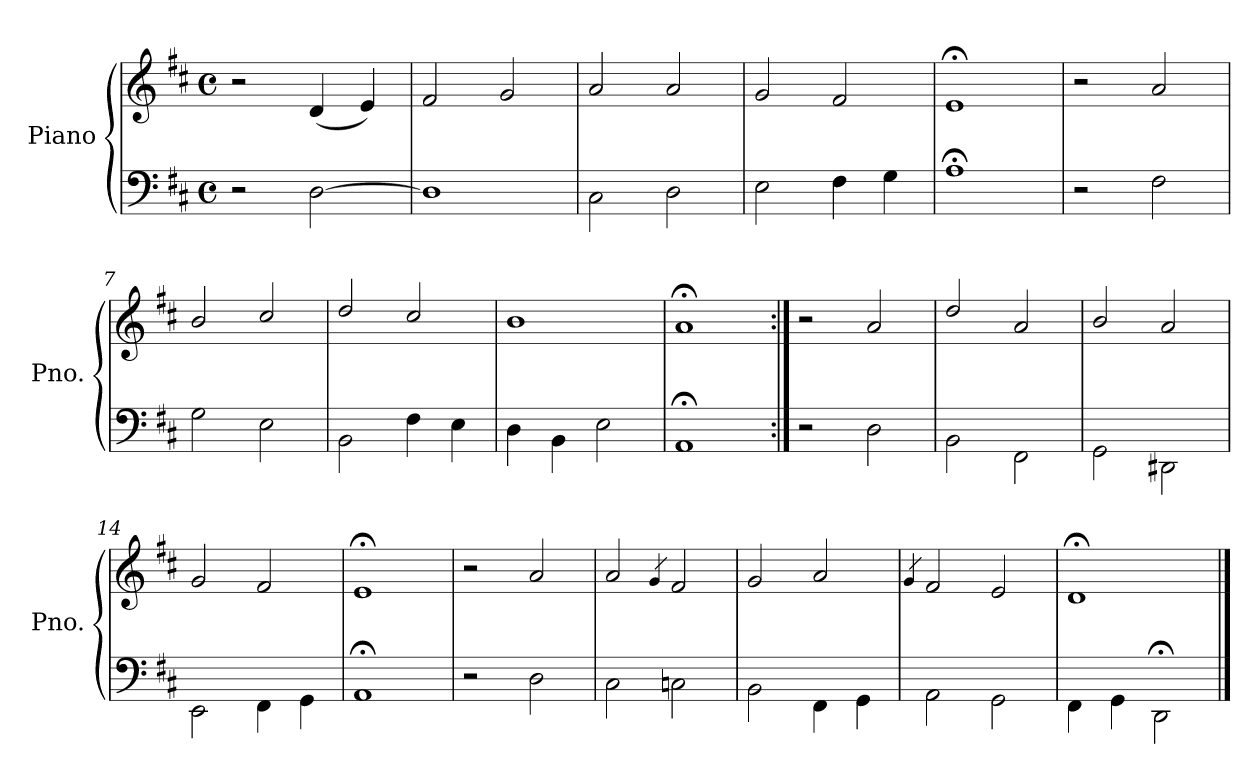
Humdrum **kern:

**kern	**kern
*part1	*part1
*staff2	*staff1
*I"Piano	*
*I'Pno.	*
*clefF4	*clefG2
*k[f#c#]	*k[f#c#]
*D:	*D:
*M4/4	*M4/4
*met(c)	*met(c)
=1	=1
2r	2r
[<2D\	(4d/
.	4e/)
=2	=2
1D]	2f#/
.	2g/
=3	=3
2C#\	2a/
2D\	2a/
=4	=4
2E\	2g/
4F#\	2f#/
4G\	.
=5	=5
1A;	1e;<
=6	=6
2r	2r
2F#\	2a/
=7	=7
2G\	2b/
2E\	2cc#/
=8	=8
2BB\	2dd/
4F#\	2cc#/
4E\	.
=9	=9
4D\	1b
4BB\	.
2E\	.
=10	=10
1AA;	1a;<
!!LO:PB:g=z
=11:|!	=11:|!
2r	2r
2D\	2a/
=12	=12
2BB\	2dd/
2FF#\	2a/
=13	=13
2GG\	2b/
2DD#X\	2a/
=14	=14
2EE\	2g/
4FF#\	2f#/
4GG\	.
=15	=15
1AA;	1e;<
=16	=16
2r	2r
2D\	2a/
=17	=17
2C#\	2a/
.	4qg/
2Cn\	2f#/
=18	=18
2BB\	2g/
4FF#\	2a/
4GG\	.
=19	=19
.	4qg/
2AA\	2f#/
2GG\	2e/
=20	=20
4FF#\	1d;<
4GG\	.
2DD;\	.
==	==
*-	*-
